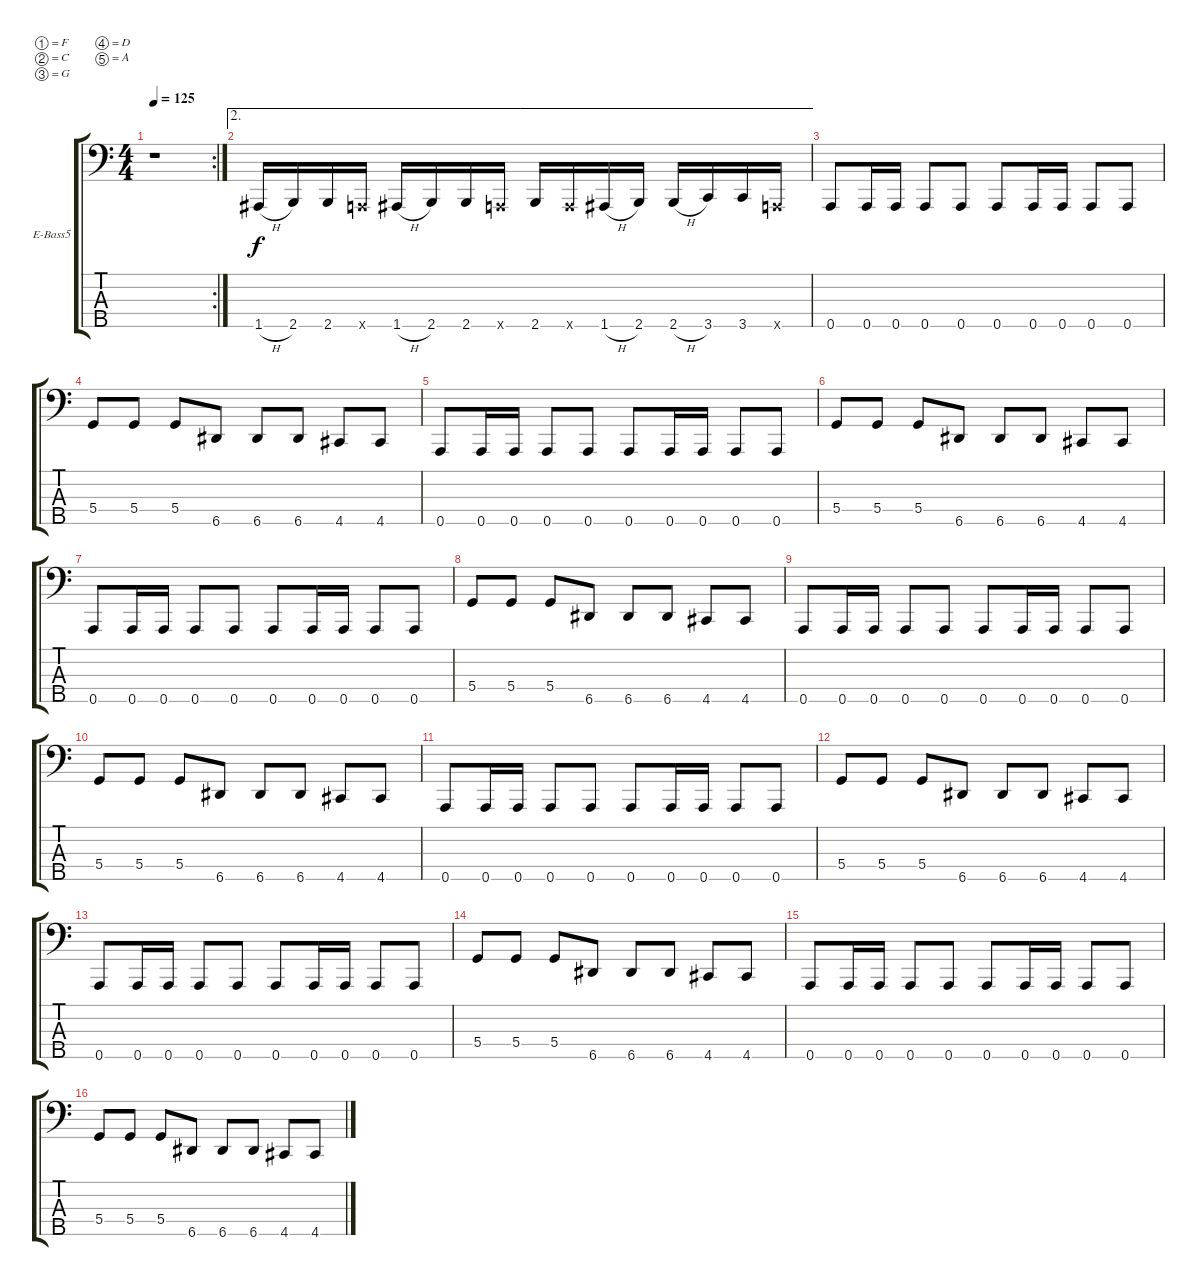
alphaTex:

\bracketExtendMode groupsimilarinstruments
\firstSystemTrackNameOrientation horizontal
\otherSystemsTrackNameOrientation horizontal
\track ("Fieldy" "E-Bass5") {instrument slapbass1}
\staff {score tabs}
\tuning (F2 C2 G1 D1 A0)
\rc 2
\ts (4 4)
\tempo 125
\clef f4
\ks c
r.1{dy f} |
\ae 2
1.5{h}.16 2.5.16 2.5.16 0.5{x}.16 1.5{h}.16 2.5.16 2.5.16 0.5{x}.16 2.5.16 0.5{x}.16 1.5{h}.16 2.5.16 2.5{h}.16 3.5.16 3.5.16 0.5{x}.16 |
0.5.8 0.5.16 0.5.16 0.5.8 0.5.8 0.5.8 0.5.16 0.5.16 0.5.8 0.5.8 |
5.4.8 5.4.8 5.4.8 6.5.8 6.5.8 6.5.8 4.5.8 4.5.8 |
0.5.8 0.5.16 0.5.16 0.5.8 0.5.8 0.5.8 0.5.16 0.5.16 0.5.8 0.5.8 |
5.4.8 5.4.8 5.4.8 6.5.8 6.5.8 6.5.8 4.5.8 4.5.8 |
0.5.8 0.5.16 0.5.16 0.5.8 0.5.8 0.5.8 0.5.16 0.5.16 0.5.8 0.5.8 |
5.4.8 5.4.8 5.4.8 6.5.8 6.5.8 6.5.8 4.5.8 4.5.8 |
0.5.8 0.5.16 0.5.16 0.5.8 0.5.8 0.5.8 0.5.16 0.5.16 0.5.8 0.5.8 |
5.4.8 5.4.8 5.4.8 6.5.8 6.5.8 6.5.8 4.5.8 4.5.8 |
0.5.8 0.5.16 0.5.16 0.5.8 0.5.8 0.5.8 0.5.16 0.5.16 0.5.8 0.5.8 |
5.4.8 5.4.8 5.4.8 6.5.8 6.5.8 6.5.8 4.5.8 4.5.8 |
0.5.8 0.5.16 0.5.16 0.5.8 0.5.8 0.5.8 0.5.16 0.5.16 0.5.8 0.5.8 |
5.4.8 5.4.8 5.4.8 6.5.8 6.5.8 6.5.8 4.5.8 4.5.8 |
0.5.8 0.5.16 0.5.16 0.5.8 0.5.8 0.5.8 0.5.16 0.5.16 0.5.8 0.5.8 |
5.4.8 5.4.8 5.4.8 6.5.8 6.5.8 6.5.8 4.5.8 4.5.8
